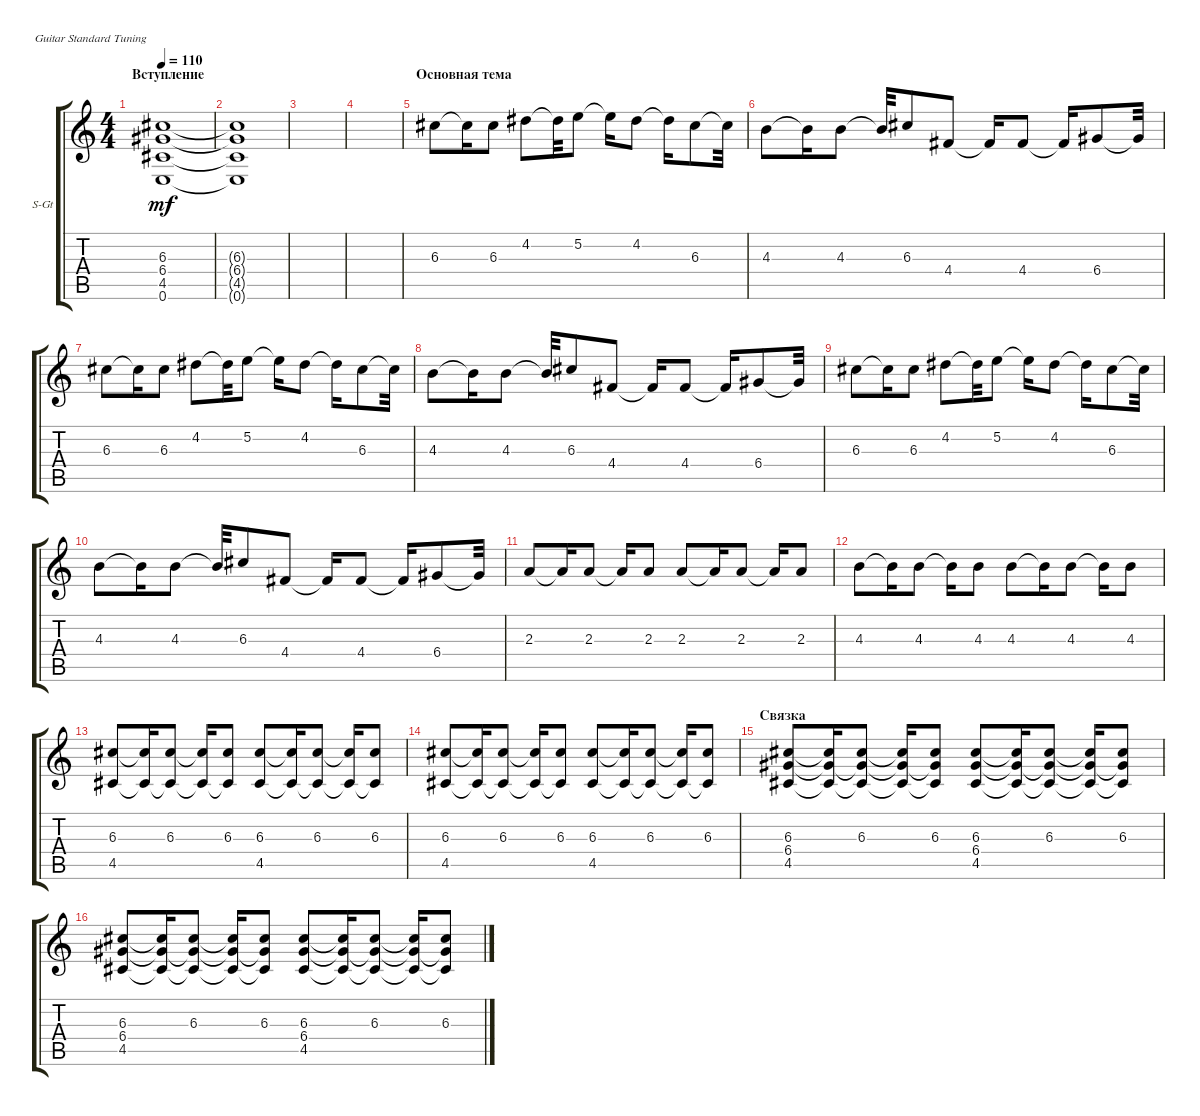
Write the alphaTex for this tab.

\defaultSystemsLayout 4
\bracketExtendMode groupsimilarinstruments
\firstSystemTrackNameOrientation horizontal
\otherSystemsTrackNameOrientation horizontal
\track ("Steel Guitar" "S-Gt") {instrument acousticguitarsteel}
\staff {score tabs}
\tuning (E4 B3 G3 D3 A2 E2)
\ts (4 4)
\section ("" "Вступление")
\tempo 110
\clef g2
\scale
0.487395
\ks c
(0.6 4.5 6.3 6.4).1{dy mf instrument acousticguitarsteel} |
\scale
0.256303 (0.6{t} 4.5{t} 6.3{t} 6.4{t}).1 |
\scale
0.256303 |
|
\section ("" "Основная тема")
6.3.8 6.3{t}.16 6.3.8 4.2.8 4.2{t}.32 5.2.8 5.2{t}.16 4.2.8 4.2{t}.16 6.3.8 6.3{t}.32 |
4.3.8 4.3{t}.16 4.3.8 4.3{t}.32 6.3.8 4.4.8 4.4{t}.16 4.4.8 4.4{t}.16 6.4.8 6.4{t}.32 |
6.3.8 6.3{t}.16 6.3.8 4.2.8 4.2{t}.32 5.2.8 5.2{t}.16 4.2.8 4.2{t}.16 6.3.8 6.3{t}.32 |
4.3.8 4.3{t}.16 4.3.8 4.3{t}.32 6.3.8 4.4.8 4.4{t}.16 4.4.8 4.4{t}.16 6.4.8 6.4{t}.32 |
6.3.8 6.3{t}.16 6.3.8 4.2.8 4.2{t}.32 5.2.8 5.2{t}.16 4.2.8 4.2{t}.16 6.3.8 6.3{t}.32 |
4.3.8 4.3{t}.16 4.3.8 4.3{t}.32 6.3.8 4.4.8 4.4{t}.16 4.4.8 4.4{t}.16 6.4.8 6.4{t}.32 |
2.3.8 2.3{t}.16 2.3.8 2.3{t}.16 2.3.8 2.3.8 2.3{t}.16 2.3.8 2.3{t}.16 2.3.8 |
4.3.8 4.3{t}.16 4.3.8 4.3{t}.16 4.3.8 4.3.8 4.3{t}.16 4.3.8 4.3{t}.16 4.3.8 |
(6.3 4.5).8 (6.3{t} 4.5{t}).16 (6.3 4.5{t}).8 (6.3{t} 4.5{t}).16 (6.3 4.5{t}).8 (6.3 4.5).8 (6.3{t} 4.5{t}).16 (6.3 4.5{t}).8 (6.3{t} 4.5{t}).16 (6.3 4.5{t}).8 |
(6.3 4.5).8 (6.3{t} 4.5{t}).16 (6.3 4.5{t}).8 (6.3{t} 4.5{t}).16 (6.3 4.5{t}).8 (6.3 4.5).8 (6.3{t} 4.5{t}).16 (6.3 4.5{t}).8 (6.3{t} 4.5{t}).16 (6.3 4.5{t}).8 |
\section ("" "Связка")
(6.3 4.5 6.4).8 (6.3{t} 4.5{t} 6.4{t}).16 (6.3 4.5{t} 6.4{t}).8 (6.3{t} 4.5{t} 6.4{t}).16 (6.3 4.5{t} 6.4{t}).8 (6.3 4.5 6.4).8 (6.3{t} 4.5{t} 6.4{t}).16 (6.3 4.5{t} 6.4{t}).8 (6.3{t} 4.5{t} 6.4{t}).16 (6.3 4.5{t} 6.4{t}).8 |
(6.3 4.5 6.4).8 (6.3{t} 4.5{t} 6.4{t}).16 (6.3 4.5{t} 6.4{t}).8 (6.3{t} 4.5{t} 6.4{t}).16 (6.3 4.5{t} 6.4{t}).8 (6.3 4.5 6.4).8 (6.3{t} 4.5{t} 6.4{t}).16 (6.3 4.5{t} 6.4{t}).8 (6.3{t} 4.5{t} 6.4{t}).16 (6.3 4.5{t} 6.4{t}).8
